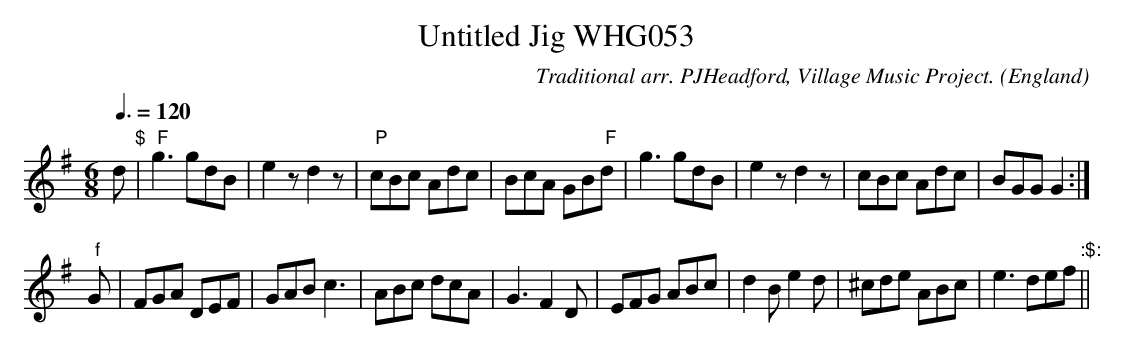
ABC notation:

X:1
T:Untitled Jig WHG053
C:Traditional arr. PJHeadford, Village Music Project.
O:England
M:6/8
L:1/8
Q:3/8=120
K:G
d"$"|" F"g3 gdB|e2zd2z|" P"cBc Adc|BcA GB" F"d|\
g3 gdB|e2zd2z|cBc Adc|BGG G2:|
" f"G|FGA DEF|GAB c3|ABc dcA|G3 F2D|\
EFG ABc|d2B e2d|^cde ABc|e3 def":$:"||
